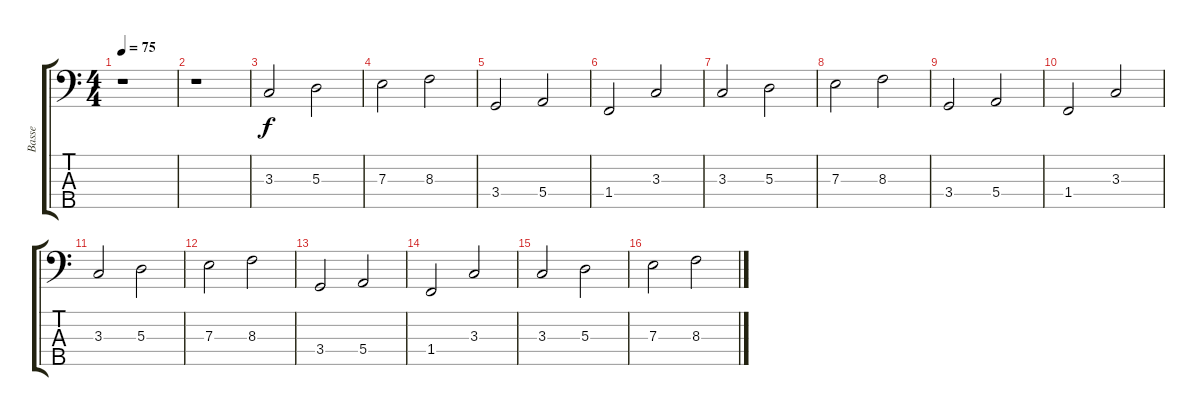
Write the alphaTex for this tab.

\track ("Basse" "Basse") {instrument electricbasspick}
\staff {score tabs}
\tuning (G2 D2 A1 E1 B0) {hide}
\ts (4 4)
\tempo 75
\clef f4
\ks c
r.1{dy f instrument electricbasspick} |
r.1 |
3.3.2 5.3.2 |
7.3.2 8.3.2 |
3.4.2 5.4.2 |
1.4.2 3.3.2 |
3.3.2 5.3.2 |
7.3.2 8.3.2 |
3.4.2 5.4.2 |
1.4.2 3.3.2 |
3.3.2 5.3.2 |
7.3.2 8.3.2 |
3.4.2 5.4.2 |
1.4.2 3.3.2 |
3.3.2 5.3.2 |
7.3.2 8.3.2
